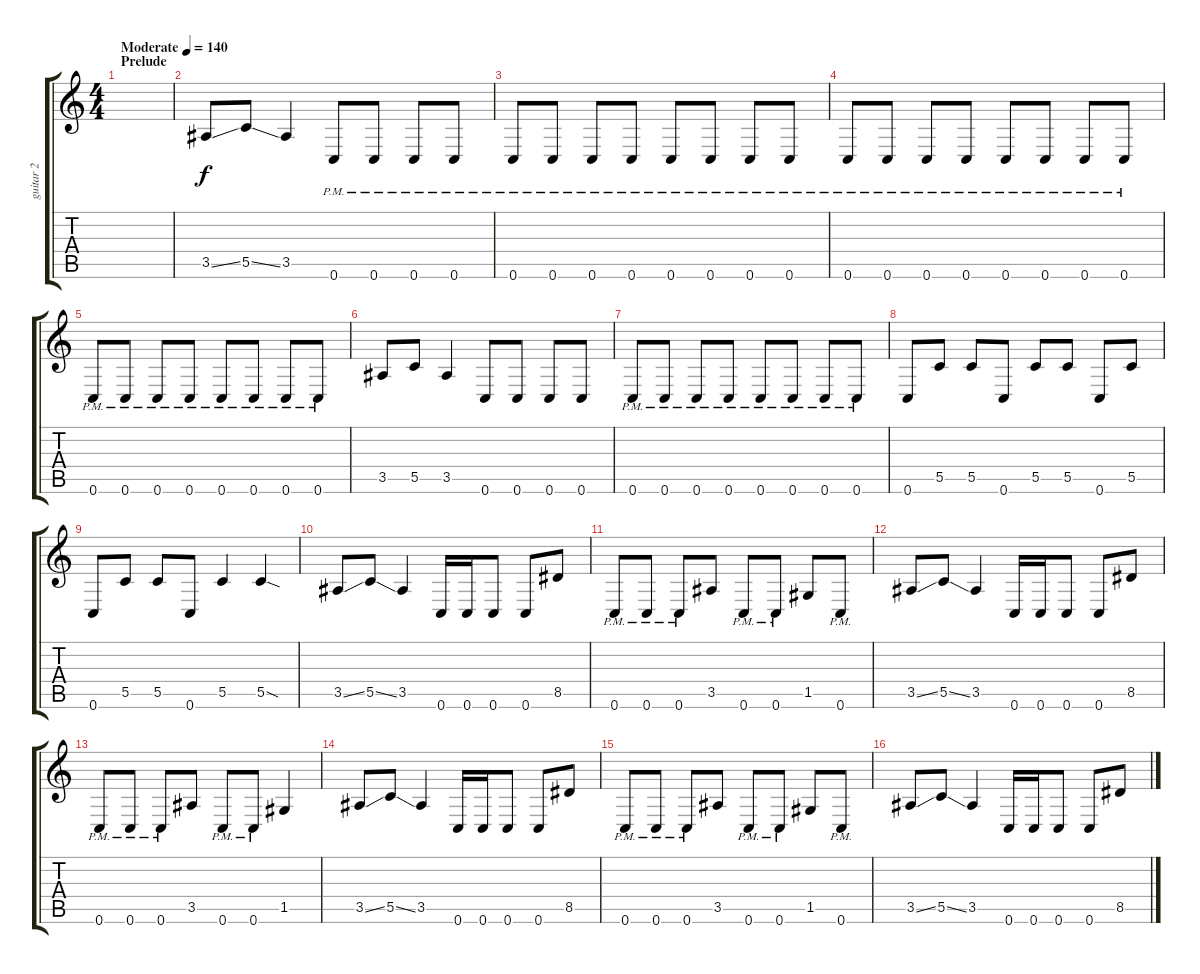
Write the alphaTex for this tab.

\track ("guitar 2" "guitar 2") {instrument distortionguitar}
\staff {score tabs}
\tuning (D4 A3 F3 C3 G2 C2) {hide}
\ts (4 4)
\section ("" "Prelude")
\tempo (140 "Moderate")
\clef g2
\ks c
|
3.5{ss}.8 5.5{ss}.8 3.5.4 0.6{pm}.8 0.6{pm}.8 0.6{pm}.8 0.6{pm}.8 |
0.6{pm}.8 0.6{pm}.8 0.6{pm}.8 0.6{pm}.8 0.6{pm}.8 0.6{pm}.8 0.6{pm}.8 0.6{pm}.8 |
0.6{pm}.8 0.6{pm}.8 0.6{pm}.8 0.6{pm}.8 0.6{pm}.8 0.6{pm}.8 0.6{pm}.8 0.6{pm}.8 |
0.6{pm}.8 0.6{pm}.8 0.6{pm}.8 0.6{pm}.8 0.6{pm}.8 0.6{pm}.8 0.6{pm}.8 0.6{pm}.8 |
3.5.8 5.5.8 3.5.4 0.6.8 0.6.8 0.6.8 0.6.8 |
0.6{pm}.8 0.6{pm}.8 0.6{pm}.8 0.6{pm}.8 0.6{pm}.8 0.6{pm}.8 0.6{pm}.8 0.6{pm}.8 |
0.6.8 5.5.8 5.5.8 0.6.8 5.5.8 5.5.8 0.6.8 5.5.8 |
0.6.8 5.5.8 5.5.8 0.6.8 5.5.4 5.5{sod}.4 |
3.5{ss}.8 5.5{ss}.8 3.5.4 0.6.16 0.6.16 0.6.8 0.6.8 8.5.8 |
0.6{pm}.8 0.6{pm}.8 0.6{pm}.8 3.5.8 0.6{pm}.8 0.6{pm}.8 1.5.8 0.6{pm}.8 |
3.5{ss}.8 5.5{ss}.8 3.5.4 0.6.16 0.6.16 0.6.8 0.6.8 8.5.8 |
0.6{pm}.8 0.6{pm}.8 0.6{pm}.8 3.5.8 0.6{pm}.8 0.6{pm}.8 1.5.4 |
3.5{ss}.8 5.5{ss}.8 3.5.4 0.6.16 0.6.16 0.6.8 0.6.8 8.5.8 |
0.6{pm}.8 0.6{pm}.8 0.6{pm}.8 3.5.8 0.6{pm}.8 0.6{pm}.8 1.5.8 0.6{pm}.8 |
3.5{ss}.8 5.5{ss}.8 3.5.4 0.6.16 0.6.16 0.6.8 0.6.8 8.5.8
